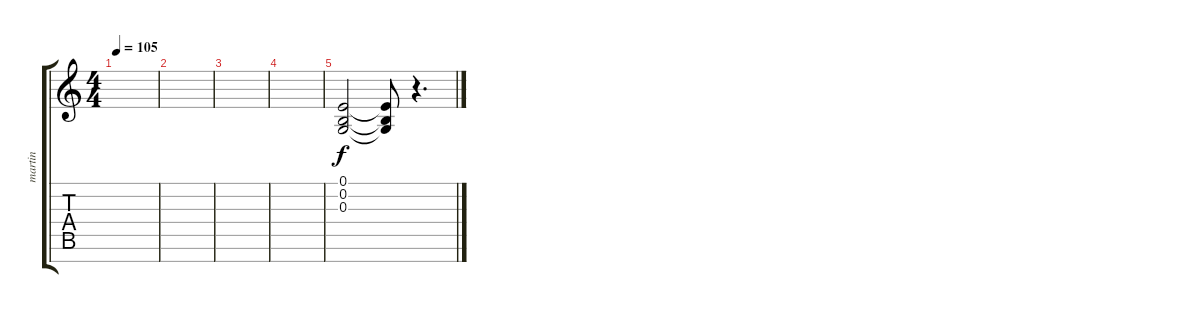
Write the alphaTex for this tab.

\track ("martin" "martin") {instrument pizzicatostrings}
\staff {score tabs}
\tuning (E4 B3 G3 D3 A2 E2 B1) {hide}
\ts (4 4)
\tempo 105
\clef g2
\ks c
|
|
|
|
(0.1 0.2 0.3).2 (0.1{t} 0.2{t} 0.3{t}).8 r.4{d}
